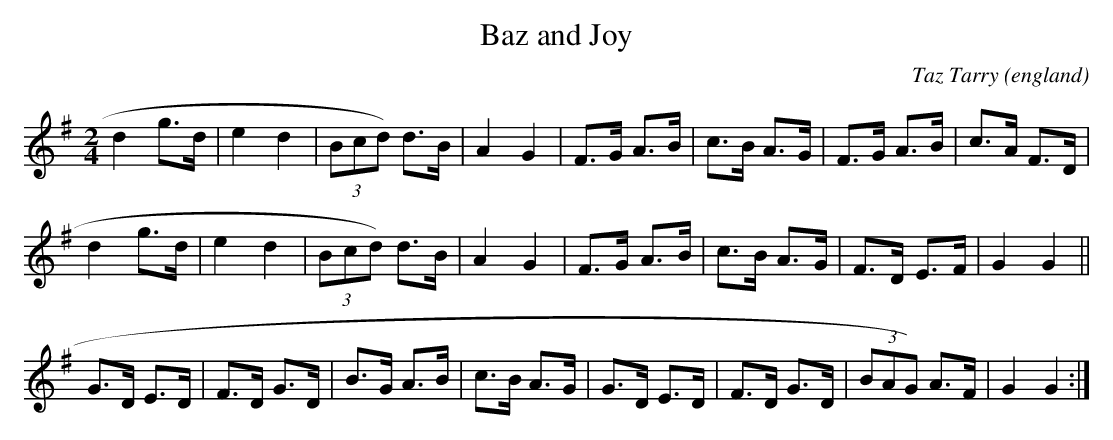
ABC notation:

X:1
T:Baz and Joy
O:england
M:2/4
L:1/8
C:Taz Tarry
K:G
d2g>d|e2d2|(3Bcd) d>B|A2G2|F>G A>B|c>B A>G|F>G A>B|c>A F>D|
d2g>d|e2d2|(3Bcd) d>B|A2G2|F>G A>B|c>B A>G|F>D E>F|G2G2||
G>D E>D|F>D G>D|B>G A>B|c>B A>G|G>D E>D|F>D G>D|(3BAG) A>F|G2G2:|
